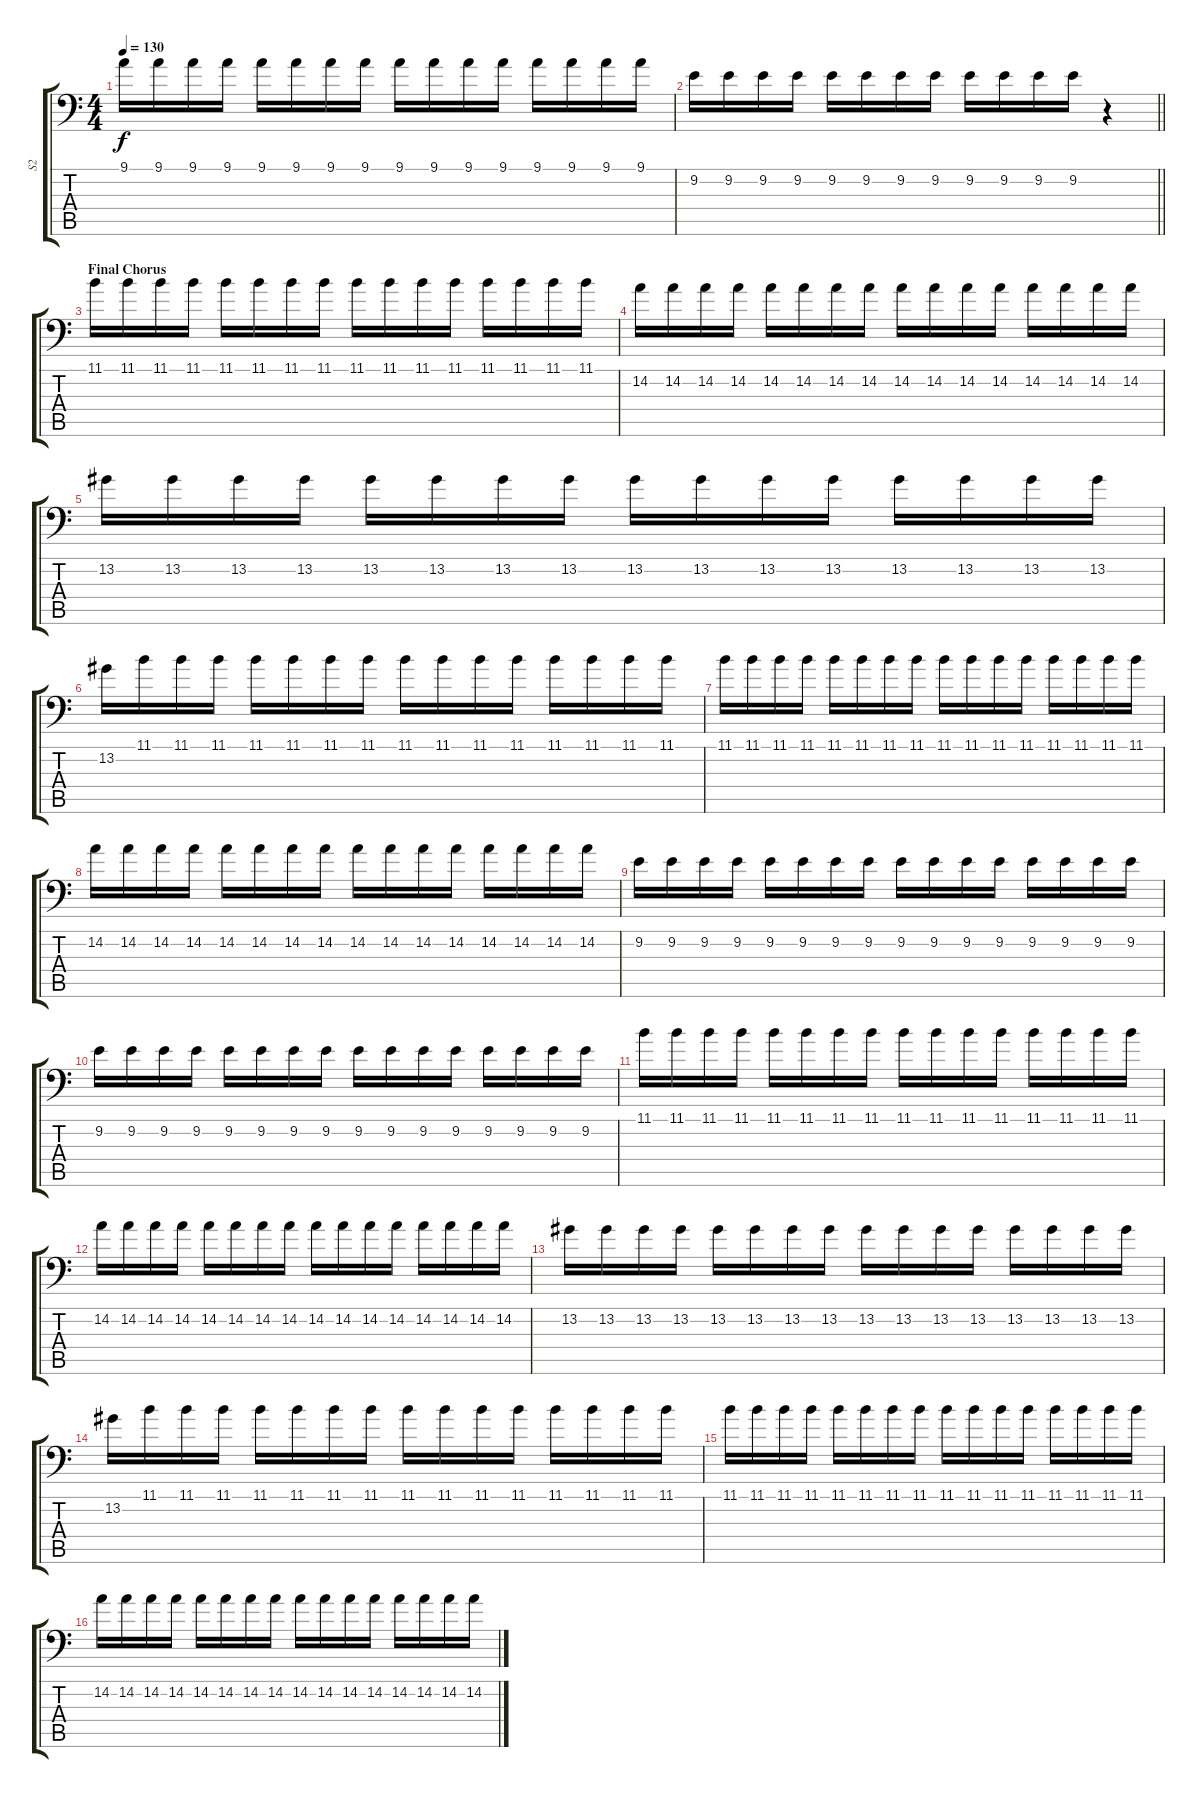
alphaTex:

\track ("S2" "S2") {instrument electricpiano1}
\staff {score tabs}
\tuning (C4 G3 Eb3 Bb2 F2 Bb1) {hide}
\ts (4 4)
\tempo 130
\clef f4
\ks c
9.1.16{dy f} 9.1.16 9.1.16 9.1.16 9.1.16 9.1.16 9.1.16 9.1.16 9.1.16 9.1.16 9.1.16 9.1.16 9.1.16 9.1.16 9.1.16 9.1.16 |
\barLineRight lightlight
9.2.16 9.2.16 9.2.16 9.2.16 9.2.16 9.2.16 9.2.16 9.2.16 9.2.16 9.2.16 9.2.16 9.2.16 r.4 |
\section ("" "Final Chorus")
11.1.16 11.1.16 11.1.16 11.1.16 11.1.16 11.1.16 11.1.16 11.1.16 11.1.16 11.1.16 11.1.16 11.1.16 11.1.16 11.1.16 11.1.16 11.1.16 |
14.2.16 14.2.16 14.2.16 14.2.16 14.2.16 14.2.16 14.2.16 14.2.16 14.2.16 14.2.16 14.2.16 14.2.16 14.2.16 14.2.16 14.2.16 14.2.16 |
13.2.16 13.2.16 13.2.16 13.2.16 13.2.16 13.2.16 13.2.16 13.2.16 13.2.16 13.2.16 13.2.16 13.2.16 13.2.16 13.2.16 13.2.16 13.2.16 |
13.2.16 11.1.16 11.1.16 11.1.16 11.1.16 11.1.16 11.1.16 11.1.16 11.1.16 11.1.16 11.1.16 11.1.16 11.1.16 11.1.16 11.1.16 11.1.16 |
11.1.16 11.1.16 11.1.16 11.1.16 11.1.16 11.1.16 11.1.16 11.1.16 11.1.16 11.1.16 11.1.16 11.1.16 11.1.16 11.1.16 11.1.16 11.1.16 |
14.2.16 14.2.16 14.2.16 14.2.16 14.2.16 14.2.16 14.2.16 14.2.16 14.2.16 14.2.16 14.2.16 14.2.16 14.2.16 14.2.16 14.2.16 14.2.16 |
9.2.16 9.2.16 9.2.16 9.2.16 9.2.16 9.2.16 9.2.16 9.2.16 9.2.16 9.2.16 9.2.16 9.2.16 9.2.16 9.2.16 9.2.16 9.2.16 |
9.2.16 9.2.16 9.2.16 9.2.16 9.2.16 9.2.16 9.2.16 9.2.16 9.2.16 9.2.16 9.2.16 9.2.16 9.2.16 9.2.16 9.2.16 9.2.16 |
11.1.16 11.1.16 11.1.16 11.1.16 11.1.16 11.1.16 11.1.16 11.1.16 11.1.16 11.1.16 11.1.16 11.1.16 11.1.16 11.1.16 11.1.16 11.1.16 |
14.2.16 14.2.16 14.2.16 14.2.16 14.2.16 14.2.16 14.2.16 14.2.16 14.2.16 14.2.16 14.2.16 14.2.16 14.2.16 14.2.16 14.2.16 14.2.16 |
13.2.16 13.2.16 13.2.16 13.2.16 13.2.16 13.2.16 13.2.16 13.2.16 13.2.16 13.2.16 13.2.16 13.2.16 13.2.16 13.2.16 13.2.16 13.2.16 |
13.2.16 11.1.16 11.1.16 11.1.16 11.1.16 11.1.16 11.1.16 11.1.16 11.1.16 11.1.16 11.1.16 11.1.16 11.1.16 11.1.16 11.1.16 11.1.16 |
11.1.16 11.1.16 11.1.16 11.1.16 11.1.16 11.1.16 11.1.16 11.1.16 11.1.16 11.1.16 11.1.16 11.1.16 11.1.16 11.1.16 11.1.16 11.1.16 |
14.2.16 14.2.16 14.2.16 14.2.16 14.2.16 14.2.16 14.2.16 14.2.16 14.2.16 14.2.16 14.2.16 14.2.16 14.2.16 14.2.16 14.2.16 14.2.16
